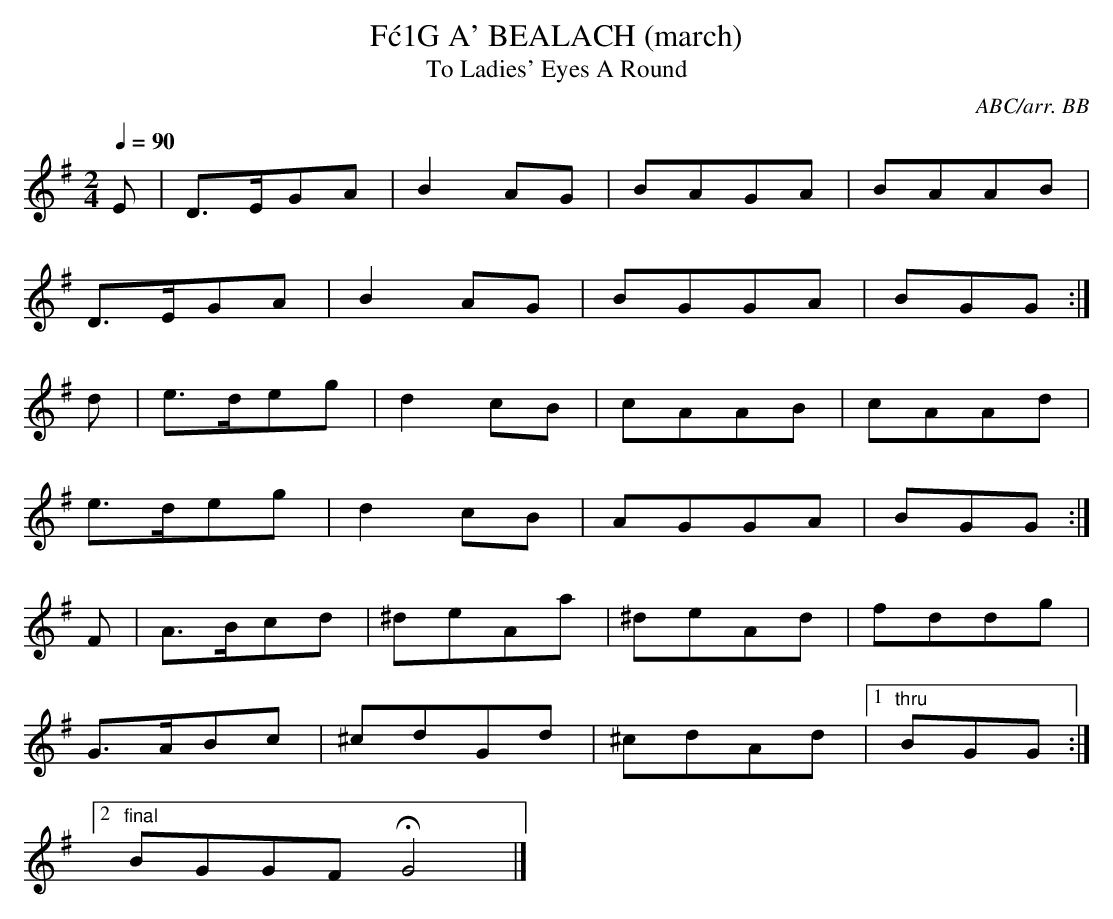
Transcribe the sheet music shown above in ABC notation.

X:1
T:F\'c1G A' BEALACH (march)
T:To Ladies' Eyes A Round
C:ABC/arr. BB
My Way"), This is a well-known clan march that was adopted
by some of the Irish regiments in the Civil War.
I have doubled the parts.
L:1/8
M:2/4
Q:1/4=90
K:G
E|D>EGA|B2AG|BAGA|BAAB|
D>EGA|B2AG|BGGA|BGG :|
d|e>deg|d2cB|cAAB|cAAd|
e>deg|d2cB|AGGA|BGG :|
F|A>Bcd|^deAa|^deAd|fddg|
G>ABc|^cdGd|^cdAd|1 "thru"BGG :|
[2 "final"BGGF HG4|]
